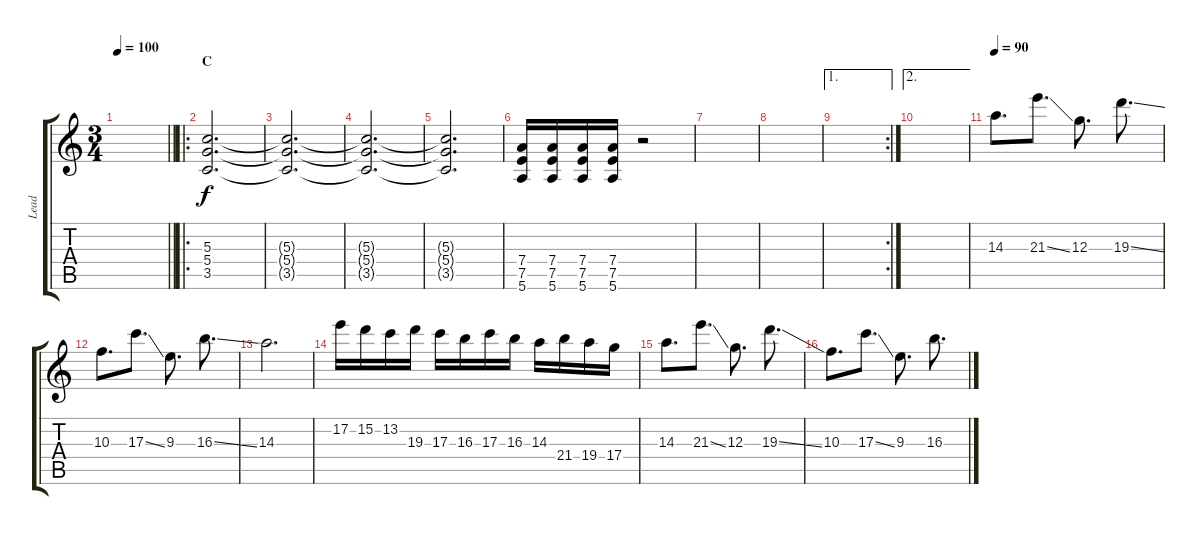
\track ("Lead" "Lead") {instrument overdrivenguitar}
\staff {score tabs}
\tuning (E4 B3 G3 D3 A2 E2) {hide}
\ts (3 4)
\tempo 100
\clef g2
\barLineRight lightlight
\ks c
|
\ro
\section ("" "C")
(5.3 5.4 3.5).2{d volume 0} |
(5.3{t} 5.4{t} 3.5{t}).2{d} |
(5.3{t} 5.4{t} 3.5{t}).2{d} |
(5.3{t} 5.4{t} 3.5{t}).2{d} |
(7.4 7.5 5.6).16{volume 5} (7.4 7.5 5.6).16 (7.4 7.5 5.6).16 (7.4 7.5 5.6).16 r.2 |
|
|
\ae 1
\rc 2
|
\ae 2
|
\tempo 90
14.3.8{d} 21.3{ss}.8{d} 12.3.8{d} 19.3{ss}.8{d} |
10.3.8{d} 17.3{ss}.8{d} 9.3.8{d} 16.3{ss}.8{d} |
14.3.2{d} |
17.2.16 15.2.16 13.2.16 19.3.16 17.3.16 16.3.16 17.3.16 16.3.16 14.3.16 21.4.16 19.4.16 17.4.16 |
14.3.8{d} 21.3{ss}.8{d} 12.3.8{d} 19.3{ss}.8{d} |
10.3.8{d} 17.3{ss}.8{d} 9.3.8{d} 16.3{ss}.8{d}
